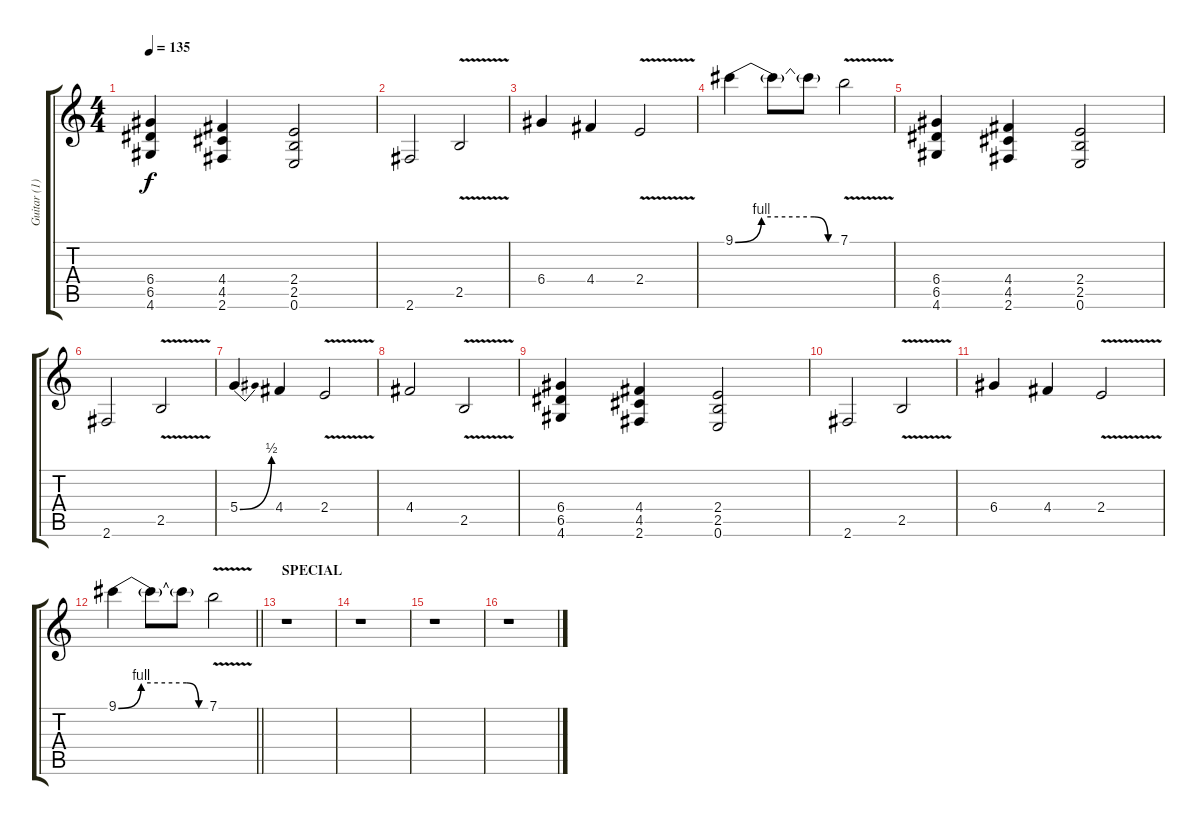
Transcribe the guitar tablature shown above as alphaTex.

\track ("Guitar (1)" "Guitar (1)") {instrument distortionguitar}
\staff {score tabs}
\tuning (E4 B3 G3 D3 A2 E2) {hide}
\ts (4 4)
\tempo 135
\clef g2
\ks c
(6.4 6.5 4.6).4{dy f} (4.4 4.5 2.6).4 (2.4 2.5 0.6).2 |
2.6.2 2.5{v}.2 |
6.4.4 4.4.4 2.4{v}.2 |
9.1{be (custom 0 0 15 4 45 4 53 0 60 0)}.4 9.1{t}.8 9.1{t}.8 7.1{v}.2 |
(6.4 6.5 4.6).4 (4.4 4.5 2.6).4 (2.4 2.5 0.6).2 |
2.6.2 2.5{v}.2 |
5.4{be (bend 0 0 60 2)}.4 4.4.4 2.4{v}.2 |
4.4.2 2.5{v}.2 |
(6.4 6.5 4.6).4 (4.4 4.5 2.6).4 (2.4 2.5 0.6).2 |
2.6.2 2.5{v}.2 |
6.4.4 4.4.4 2.4{v}.2 |
\barLineRight lightlight
9.1{be (custom 0 0 15 4 45 4 53 0 60 0)}.4 9.1{t}.8 9.1{t}.8 7.1{v}.2 |
\section ("" "SPECIAL")
r.1 |
r.1 |
r.1 |
r.1
